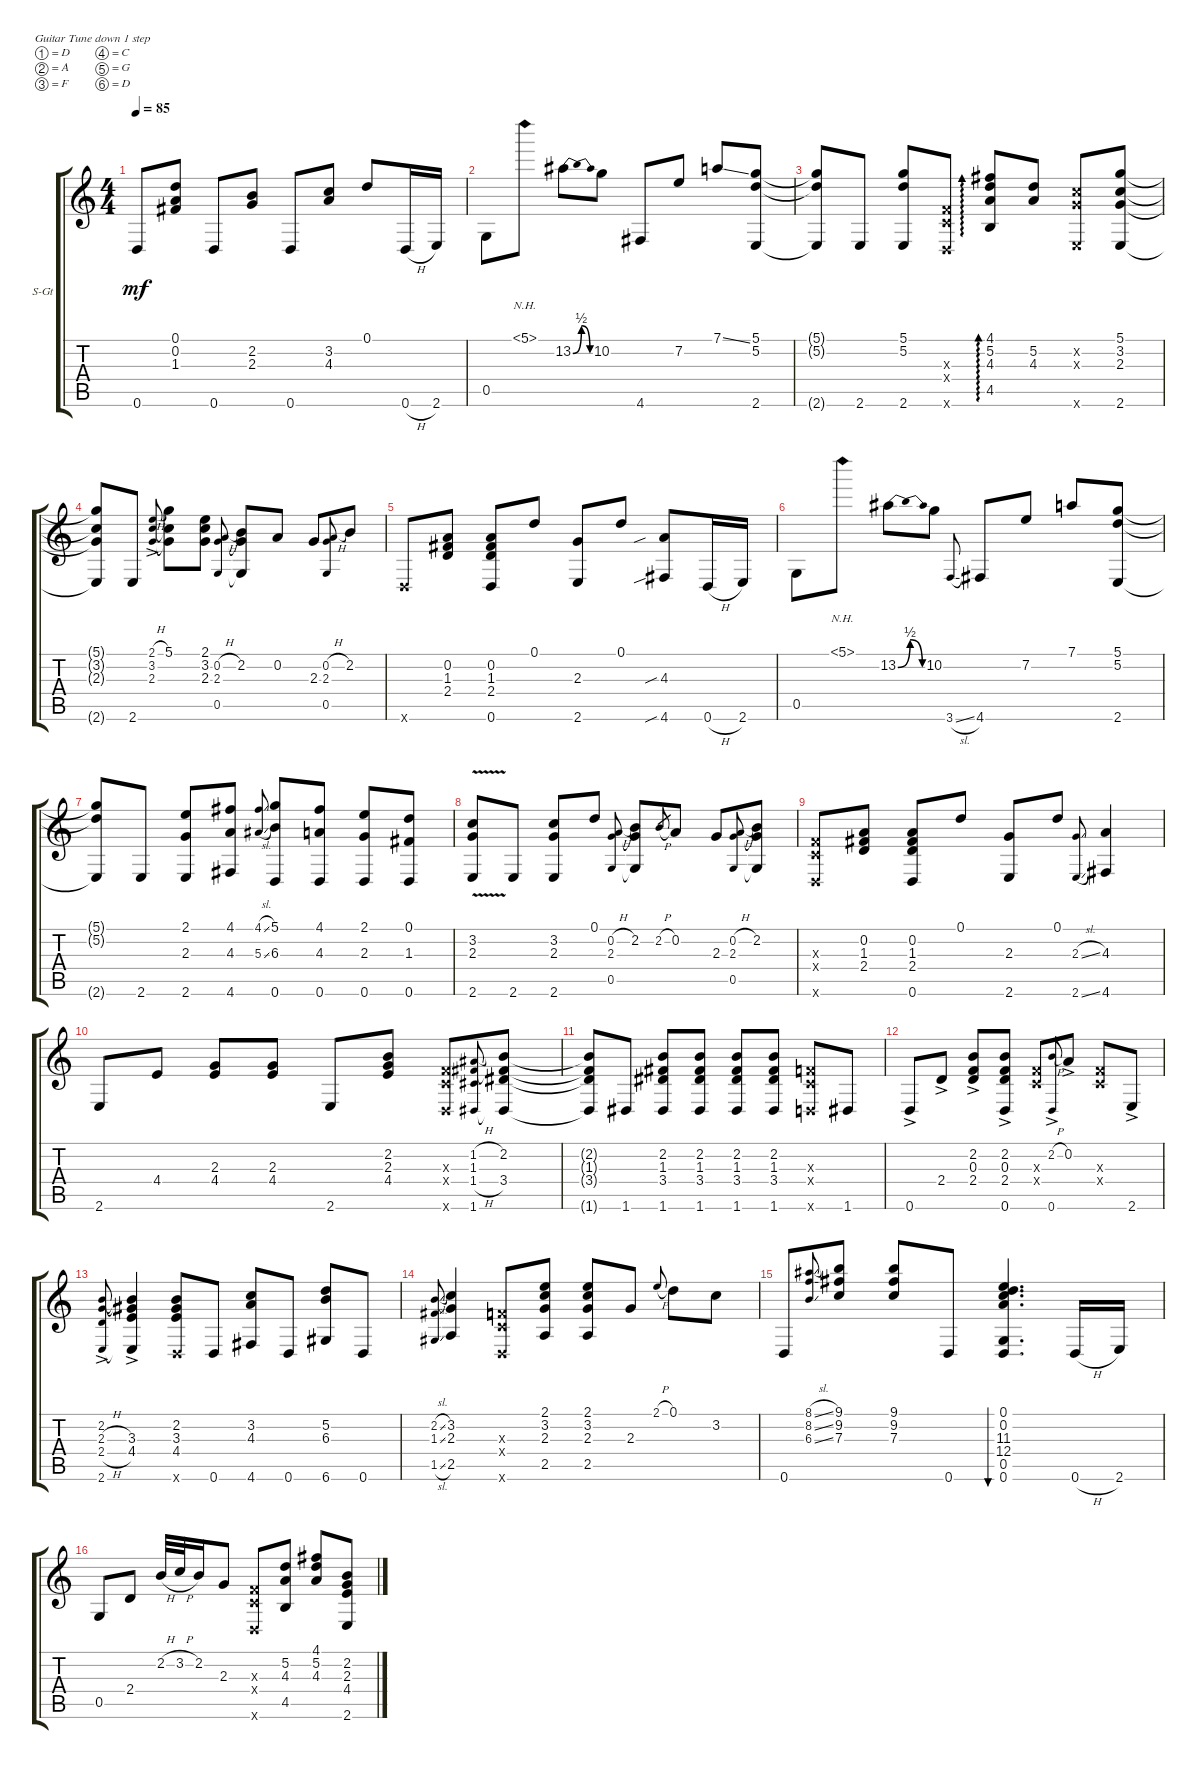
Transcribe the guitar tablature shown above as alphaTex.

\defaultSystemsLayout 4
\bracketExtendMode groupsimilarinstruments
\firstSystemTrackNameOrientation horizontal
\otherSystemsTrackNameOrientation horizontal
\track ("Steel Guitar" "S-Gt") {instrument acousticguitarsteel}
\staff {score tabs}
\tuning (D4 A3 F3 C3 G2 D2)
\ts (4 4)
\tempo 85
\clef g2
\ks c
0.6.8{dy mf} (0.1 0.2 1.3).8 0.6.8 (2.2 2.3).8 0.6.8 (4.3 3.2).8 0.1.8 0.6{h}.16 2.6.16 |
0.5.8 5.1{nh}.8 13.2{be (bendrelease 0 0 10.2 2 20.4 2 30 0)}.8 10.2.8 4.6.8 7.2.8 7.1{ss}.8 (5.1 5.2 2.6).8 |
(2.6{t} 5.2{t} 5.1{t}).8 2.6.8 (2.6 5.2 5.1).8 (0.6{x} 0.4{x} 0.3{x}).8 (4.5 4.3 5.2 4.1).8{ad 0} (5.2 4.3).8 (2.6{x} 3.2{x} 2.3{x}).8 (2.6 2.3 3.2 5.1).8 |
(2.6{t} 2.3{t} 3.2{t} 5.1{t}).8 2.6.8 (2.1{h ac} 3.2 2.3).8{gr onbeat} (5.1 3.2{t} 2.3{t}).8 (3.2 2.3 2.1).8 (0.2{h} 2.3 0.5).8{gr onbeat} (2.2 0.5{t} 2.3{t}).8 0.2.8 2.3.8 (0.2{h} 2.3 0.5).8{gr onbeat} 2.2.8 |
0.6{x}.8 (2.4 1.3 0.2).8 (0.2 1.3 2.4 0.6).8 0.1.8 (2.3 2.6).8 0.1.8 (4.6{sib} 4.3{sib}).8 0.6{h}.16 2.6.16 |
0.5.8 5.1{nh}.8 13.2{be (bendrelease 0 0 10.2 2 20.4 2 30 0)}.8 10.2.8 3.6{sl}.8{gr onbeat} 4.6.8 7.2.8 7.1.8 (2.6 5.2 5.1).8 |
(2.6{t} 5.2{t} 5.1{t}).8 2.6.8 (2.6 2.1 2.3).8 (4.1 4.6 4.3).8 (4.1{sl} 5.3{sl}).8{gr onbeat} (5.1 6.3 0.6).8 (4.3 4.1 0.6).8 (2.3 2.1 0.6).8 (1.3 0.1 0.6).8 |
(2.6{v} 3.2{v} 2.3{v}).8 2.6.8 (2.6 2.3 3.2).8 0.1.8 (2.3 0.2{h} 0.5).8{gr onbeat} (2.2 2.3{t} 0.5{t}).8 2.2{h}.8{gr} 0.2.8 2.3.8 (0.2{h} 2.3 0.5).8{gr onbeat} (0.5{t} 2.3{t} 2.2).8 |
(0.6{x} 0.4{x} 0.3{x}).8 (0.2 1.3 2.4).8 (0.2 1.3 2.4 0.6).8 0.1.8 (2.3 2.6).8 0.1.8 (2.3{sl} 2.6{sl}).8{gr onbeat} (4.3 4.6).4 |
2.6.8 4.4.8 (2.3 4.4).8 (2.3 4.4).8 2.6.8 (4.4 2.3 2.2).8 (0.6{x} 0.4{x} 0.3{x}).8 (1.6 1.4{h} 1.3 1.2{h}).8{gr onbeat} (3.4 2.2 1.3{t} 1.6{t}).8 |
(1.6{t} 3.4{t} 1.3{t} 2.2{t}).8 1.6.8 (1.6 3.4 1.3 2.2).8 (2.2 1.3 3.4 1.6).8 (1.6 3.4 1.3 2.2).8 (2.2 1.3 3.4 1.6).8 (0.6{x} 0.4{x} 0.3{x}).8 1.6.8 |
0.6{ac}.8 2.4{ac}.8 (0.3{ac} 2.2{ac} 2.4{ac}).8 (0.3{ac} 2.2{ac} 2.4{ac} 0.6{ac}).8 (0.4{x} 0.3{x}).8 (2.2{h ac} 0.6{ac}).8{gr onbeat} 0.2{ac}.8 (0.3{x} 0.4{x}).8 2.6{ac}.8 |
(2.6{ac} 2.4{h ac} 2.3{h ac} 2.2{ac}).8{gr onbeat} (3.3{ac} 4.4{ac} 2.6{t} 2.2{t}).4 (0.6{x} 4.4 3.3 2.2).8 0.6.8 (4.6 4.3 3.2).8 0.6.8 (6.6 6.3 5.2).8 0.6.8 |
(1.5{sl} 1.3{sl} 2.2{sl}).8{gr onbeat} (3.2 2.3 2.5).4 (0.6{x} 0.4{x} 0.3{x}).8 (2.5 2.3 3.2 2.1).8 (2.1 3.2 2.3 2.5).8 2.3.8 2.1{h}.8{gr onbeat} 0.1.8 3.2.8 |
0.6.8 (6.3{sl} 8.2{sl} 8.1{sl}).8{gr onbeat} (7.3 9.2 9.1).8 (9.1 9.2 7.3).8 0.6.8 (0.6 0.5 12.4 11.3 0.2 0.1).4{d bu 246} 0.6{h}.16 2.6.16 |
0.5.8 2.4.8 2.2{h}.32 3.2{h}.32 2.2.16 2.3.8 (0.6{x} 0.4{x} 0.3{x}).8 (4.5 5.2 4.3).8 (4.1 5.2 4.3).8 (2.6 4.4 2.3 2.2).8
